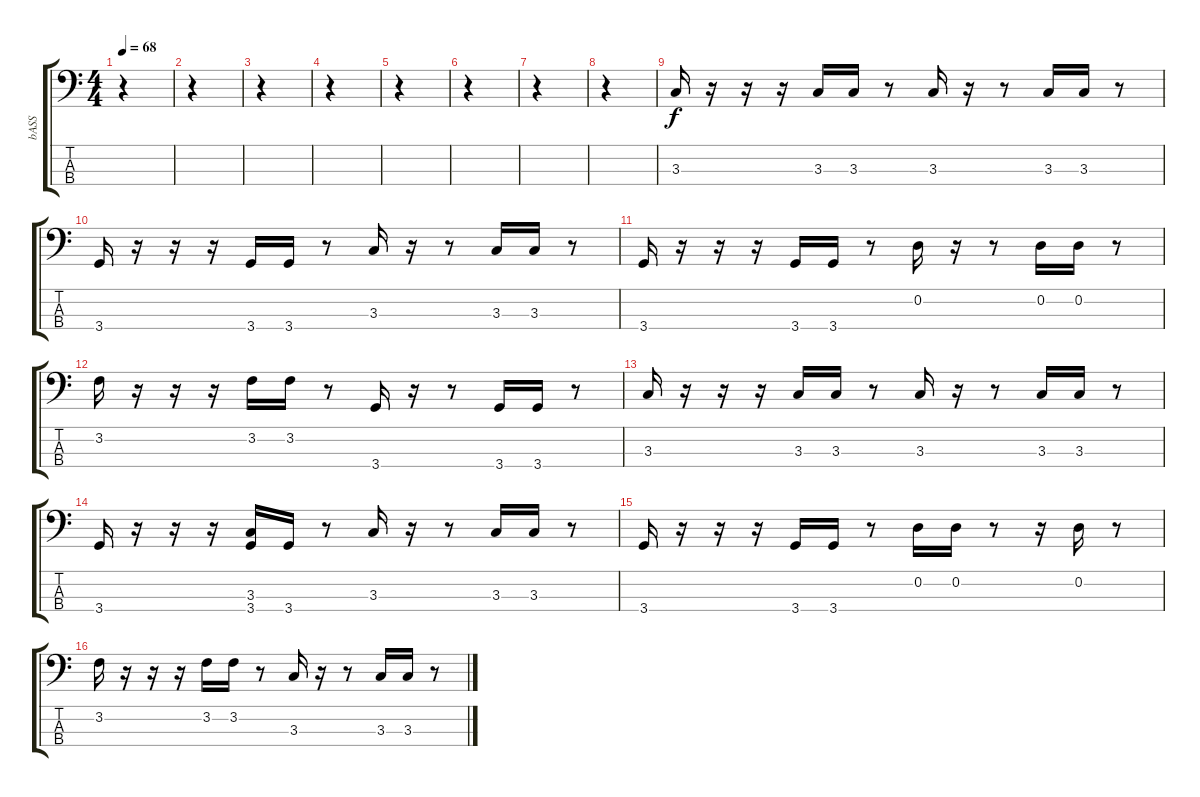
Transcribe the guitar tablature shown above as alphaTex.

\track ("bASS" "bASS") {instrument electricbassfinger}
\staff {score tabs}
\tuning (G2 D2 A1 E1) {hide}
\ts (4 4)
\tempo 68
\clef f4
\ks c
r.4{dy f} |
r.4 |
r.4 |
r.4 |
r.4 |
r.4 |
r.4 |
r.4 |
3.3.16 r.16 r.16 r.16 3.3.16 3.3.16 r.8 3.3.16 r.16 r.8 3.3.16 3.3.16 r.8 |
3.4.16 r.16 r.16 r.16 3.4.16 3.4.16 r.8 3.3.16 r.16 r.8 3.3.16 3.3.16 r.8 |
3.4.16 r.16 r.16 r.16 3.4.16 3.4.16 r.8 0.2.16 r.16 r.8 0.2.16 0.2.16 r.8 |
3.2.16 r.16 r.16 r.16 3.2.16 3.2.16 r.8 3.4.16 r.16 r.8 3.4.16 3.4.16 r.8 |
3.3.16 r.16 r.16 r.16 3.3.16 3.3.16 r.8 3.3.16 r.16 r.8 3.3.16 3.3.16 r.8 |
3.4.16 r.16 r.16 r.16 (3.3 3.4).16 3.4.16 r.8 3.3.16 r.16 r.8 3.3.16 3.3.16 r.8 |
3.4.16 r.16 r.16 r.16 3.4.16 3.4.16 r.8 0.2.16 0.2.16 r.8 r.16 0.2.16 r.8 |
3.2.16 r.16 r.16 r.16 3.2.16 3.2.16 r.8 3.3.16 r.16 r.8 3.3.16 3.3.16 r.8
